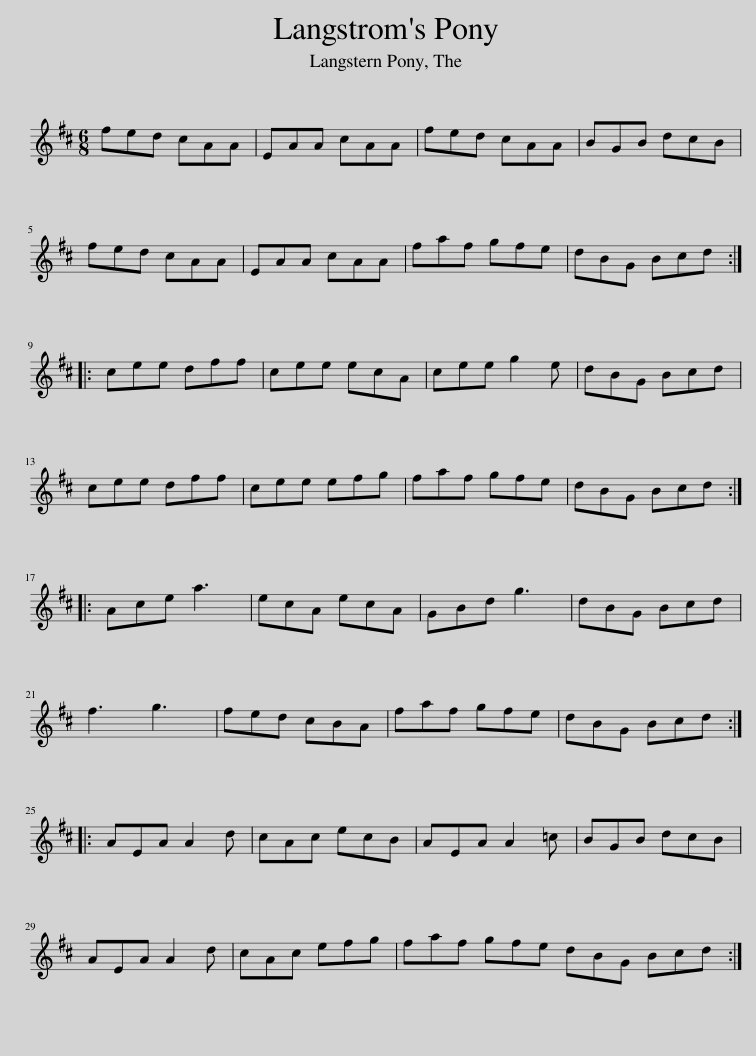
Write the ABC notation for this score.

X:1
L:1/8
M:6/8
I:linebreak $
K:D
V:1 treble
V:1
 fed cAA | EAA cAA | fed cAA | BGB dcB |$ fed cAA | %5
 EAA cAA | faf gfe | dBG Bcd ::$ cee dff | cee ecA | %10
 cee g2 e | dBG Bcd |$ cee dff | cee efg | faf gfe | %15
 dBG Bcd ::$ Ace a3 | ecA ecA | GBd g3 | dBG Bcd |$ %20
 f3 g3 | fed cBA | faf gfe | dBG Bcd ::$ AEA A2 d | %25
 cAc ecB | AEA A2 =c | BGB dcB |$ AEA A2 d | cAc efg | %30
 faf gfe dBG Bcd :| %31
